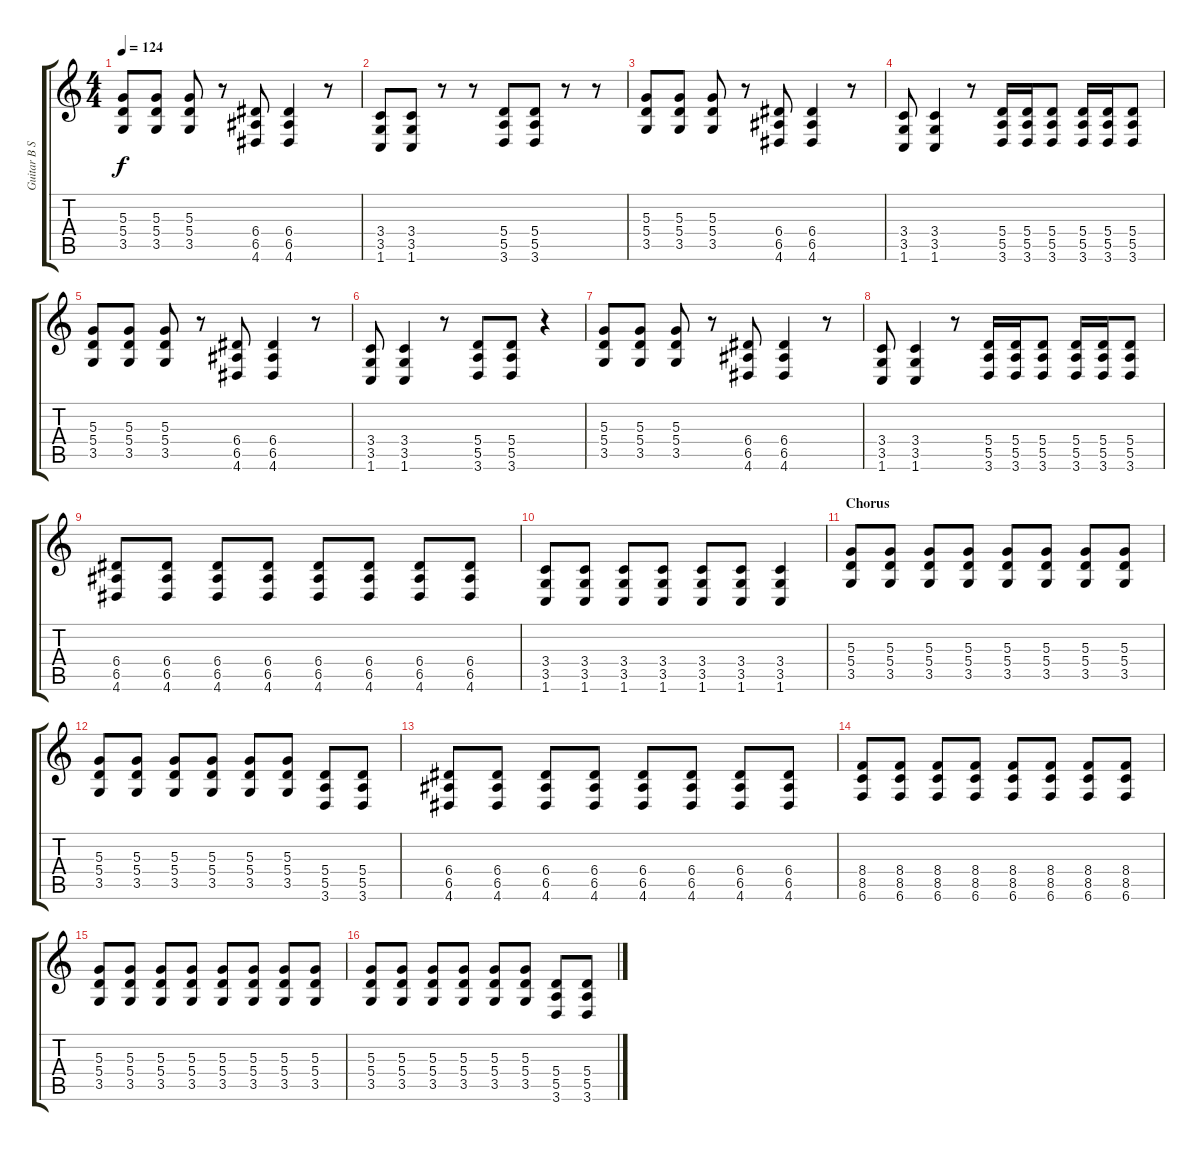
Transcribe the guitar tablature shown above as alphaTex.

\track ("Guitar B Standard" "Guitar B S") {instrument distortionguitar}
\staff {score tabs}
\tuning (B3 Gb3 D3 A2 E2 B1) {hide}
\ts (4 4)
\tempo 124
\clef g2
\ks c
(5.3 5.4 3.5).8{dy f} (5.3 5.4 3.5).8 (5.3 5.4 3.5).8 r.8 (6.4 6.5 4.6).8 (6.4 6.5 4.6).4 r.8 |
(3.4 3.5 1.6).8 (3.4 3.5 1.6).8 r.8 r.8 (5.4 5.5 3.6).8 (5.4 5.5 3.6).8 r.8 r.8 |
(5.3 5.4 3.5).8 (5.3 5.4 3.5).8 (5.3 5.4 3.5).8 r.8 (6.4 6.5 4.6).8 (6.4 6.5 4.6).4 r.8 |
(3.4 3.5 1.6).8 (3.4 3.5 1.6).4 r.8 (5.4 5.5 3.6).16 (5.4 5.5 3.6).16 (5.4 5.5 3.6).8 (5.4 5.5 3.6).16 (5.4 5.5 3.6).16 (5.4 5.5 3.6).8 |
(5.3 5.4 3.5).8 (5.3 5.4 3.5).8 (5.3 5.4 3.5).8 r.8 (6.4 6.5 4.6).8 (6.4 6.5 4.6).4 r.8 |
(3.4 3.5 1.6).8 (3.4 3.5 1.6).4 r.8 (5.4 5.5 3.6).8 (5.4 5.5 3.6).8 r.4 |
(5.3 5.4 3.5).8 (5.3 5.4 3.5).8 (5.3 5.4 3.5).8 r.8 (6.4 6.5 4.6).8 (6.4 6.5 4.6).4 r.8 |
(3.4 3.5 1.6).8 (3.4 3.5 1.6).4 r.8 (5.4 5.5 3.6).16 (5.4 5.5 3.6).16 (5.4 5.5 3.6).8 (5.4 5.5 3.6).16 (5.4 5.5 3.6).16 (5.4 5.5 3.6).8 |
(6.4 6.5 4.6).8 (6.4 6.5 4.6).8 (6.4 6.5 4.6).8 (6.4 6.5 4.6).8 (6.4 6.5 4.6).8 (6.4 6.5 4.6).8 (6.4 6.5 4.6).8 (6.4 6.5 4.6).8 |
(3.4 3.5 1.6).8 (3.4 3.5 1.6).8 (3.4 3.5 1.6).8 (3.4 3.5 1.6).8 (3.4 3.5 1.6).8 (3.4 3.5 1.6).8 (3.4 3.5 1.6).4 |
\section ("" "Chorus")
(5.3 5.4 3.5).8 (5.3 5.4 3.5).8 (5.3 5.4 3.5).8 (5.3 5.4 3.5).8 (5.3 5.4 3.5).8 (5.3 5.4 3.5).8 (5.3 5.4 3.5).8 (5.3 5.4 3.5).8 |
(5.3 5.4 3.5).8 (5.3 5.4 3.5).8 (5.3 5.4 3.5).8 (5.3 5.4 3.5).8 (5.3 5.4 3.5).8 (5.3 5.4 3.5).8 (5.4 5.5 3.6).8 (5.4 5.5 3.6).8 |
(6.4 6.5 4.6).8 (6.4 6.5 4.6).8 (6.4 6.5 4.6).8 (6.4 6.5 4.6).8 (6.4 6.5 4.6).8 (6.4 6.5 4.6).8 (6.4 6.5 4.6).8 (6.4 6.5 4.6).8 |
(8.4 8.5 6.6).8 (8.4 8.5 6.6).8 (8.4 8.5 6.6).8 (8.4 8.5 6.6).8 (8.4 8.5 6.6).8 (8.4 8.5 6.6).8 (8.4 8.5 6.6).8 (8.4 8.5 6.6).8 |
(5.3 5.4 3.5).8 (5.3 5.4 3.5).8 (5.3 5.4 3.5).8 (5.3 5.4 3.5).8 (5.3 5.4 3.5).8 (5.3 5.4 3.5).8 (5.3 5.4 3.5).8 (5.3 5.4 3.5).8 |
(5.3 5.4 3.5).8 (5.3 5.4 3.5).8 (5.3 5.4 3.5).8 (5.3 5.4 3.5).8 (5.3 5.4 3.5).8 (5.3 5.4 3.5).8 (5.4 5.5 3.6).8 (5.4 5.5 3.6).8
